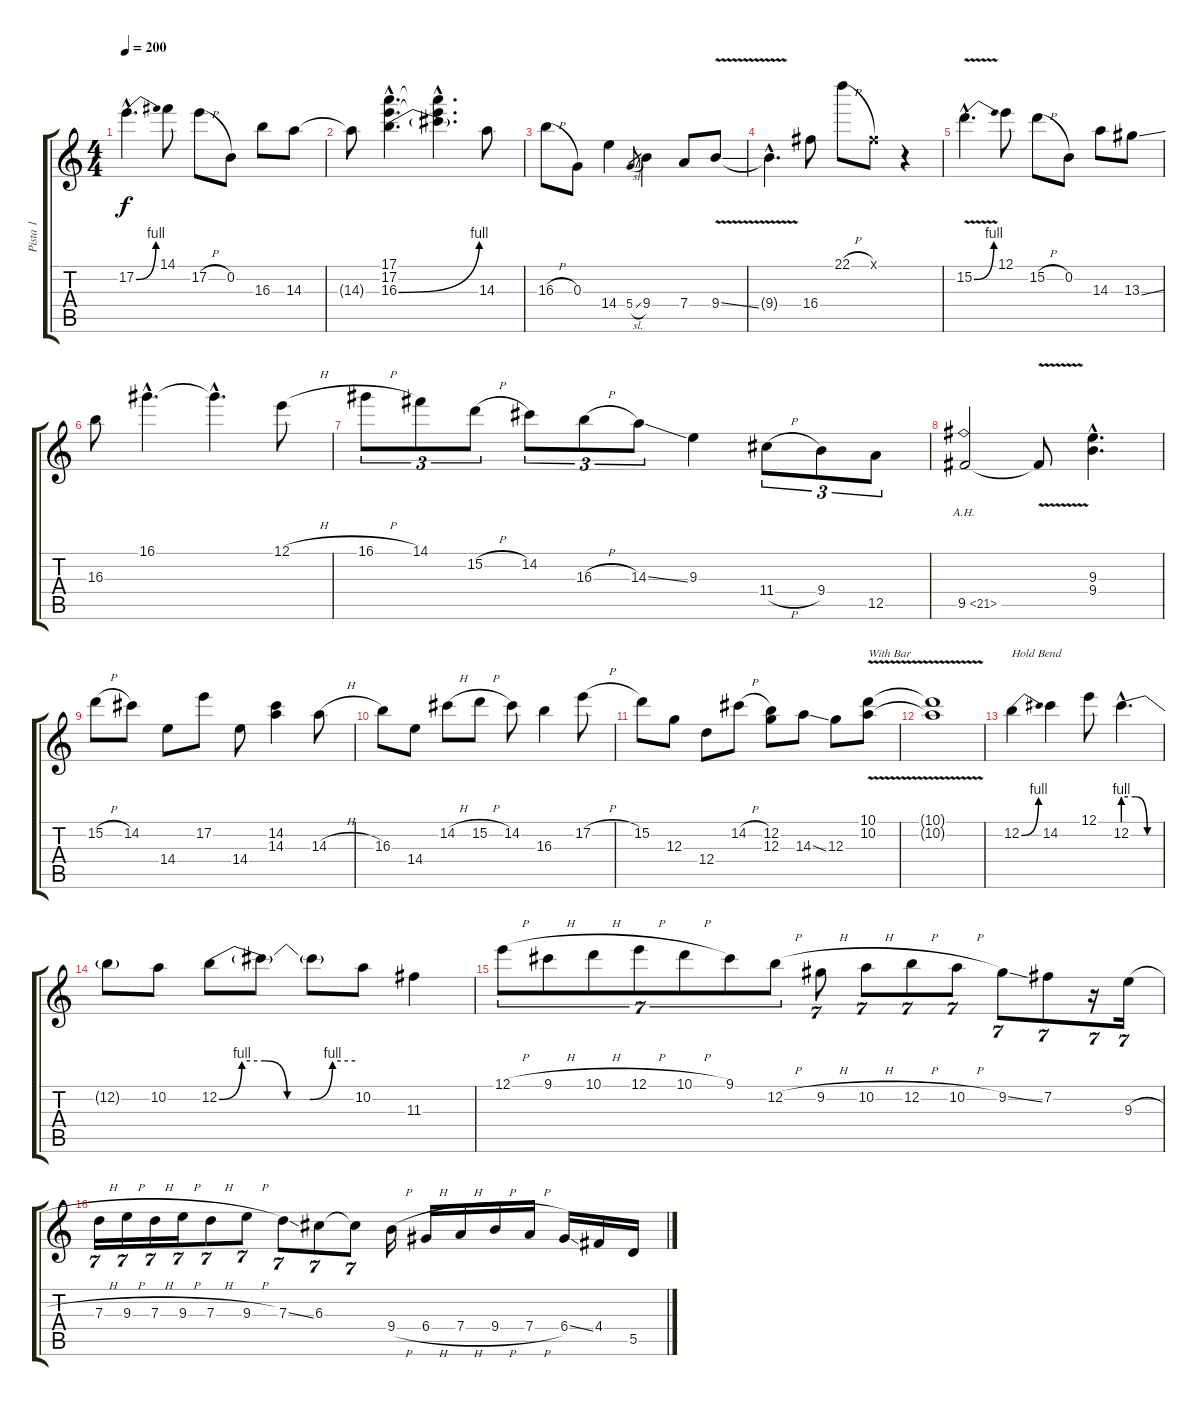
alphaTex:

\track ("Pista 1" "Pista 1") {instrument distortionguitar}
\staff {score tabs}
\tuning (E4 B3 G3 D3 A2 E2) {hide}
\ts (4 4)
\tempo 200
\clef g2
\ks c
17.2{be (bend 0 0 60 4) hac}.4{d dy f} 14.1.8 17.2{h}.8 0.2.8 16.3.8 14.3.8 |
14.3{t}.8 (17.1{hac} 17.2{hac} 16.3{be (bend 0 0 60 4) hac}).4{d} (17.1{hac t} 17.2{hac t} 16.3{hac t}).4{d} 14.3.8 |
16.3{h}.8 0.3.8 14.4.4 5.4{sl}.8{gr} 9.4.4 7.4.8 9.4{v ss}.8 |
9.4{hac t}.4{d} 16.4.8 22.1{h}.8 2.1{x}.8 r.4 |
15.2{be (bend 0 0 60 4) v hac}.4{d} 12.1.8 15.2{h}.8 0.2.8 14.3.8 13.3{ss}.8 |
16.3.8 16.1{hac}.4{d} 16.1{hac t}.4{d} 12.1{h}.8 |
16.1{h}.8{tu (3 2)} 14.1.8{tu (3 2)} 15.2{h}.8{tu (3 2)} 14.2.8{tu (3 2)} 16.3{h}.8{tu (3 2)} 14.3{ss}.8{tu (3 2)} 9.3.4 11.4{h}.8{tu (3 2)} 9.4.8{tu (3 2)} 12.5.8{tu (3 2)} |
9.5{ah 12}.2 9.5{v t}.8 (9.3{hac} 9.4{hac}).4{d} |
15.2{h}.8 14.2.8 14.4.8 17.2.8 14.4.8 (14.2 14.3).4 14.3{h}.8 |
16.3.8 14.4.8 14.2{h}.8 15.2{h}.8 14.2.8 16.3.4 17.2{h}.8 |
15.2.8 12.3.8 12.4.8 14.2{h}.8 (12.2 12.3).8 14.3{ss}.8 12.3.8 (10.1{v} 10.2{v}).8{txt "With Bar"} |
(10.1{t} 10.2{t}).1 |
12.2{be (bend 0 0 60 4)}.4{txt "Hold Bend"} 14.2.4 12.1.8 12.2{be (custom 0 4 20 4 40 0 60 0) hac}.4{d} |
12.2{t}.8 10.2.8 12.2{be (custom 0 0 10 4 20 4 30 0 40 0 50 4 60 4)}.8 12.2{t}.8 12.2{t}.8 10.2.8 11.3.4 |
12.1{h}.8{tu (7 4)} 9.1{h}.8{tu (7 4)} 10.1{h}.8{tu (7 4)} 12.1{h}.8{tu (7 4)} 10.1{h}.8{tu (7 4)} 9.1.8{tu (7 4)} 12.2{h}.8{tu (7 4)} 9.2{h}.8{tu (7 4)} 10.2{h}.8{tu (7 4)} 12.2{h}.8{tu (7 4)} 10.2{h}.8{tu (7 4)} 9.2{ss}.8{tu (7 4)} 7.2.8{tu (7 4)} r.16{tu (7 4)} 9.3{h}.16{tu (7 4)} |
7.3{h}.16{tu (7 4)} 9.3{h}.16{tu (7 4)} 7.3{h}.16{tu (7 4)} 9.3{h}.16{tu (7 4)} 7.3{h}.8{tu (7 4)} 9.3{h}.8{tu (7 4)} 7.3{ss}.8{tu (7 4)} 6.3.8{tu (7 4)} 6.3{t}.8{tu (7 4)} 9.4{h}.16 6.4{h}.16 7.4{h}.16 9.4{h}.16 7.4{h}.16 6.4{ss}.16 4.4.16 5.5.16
